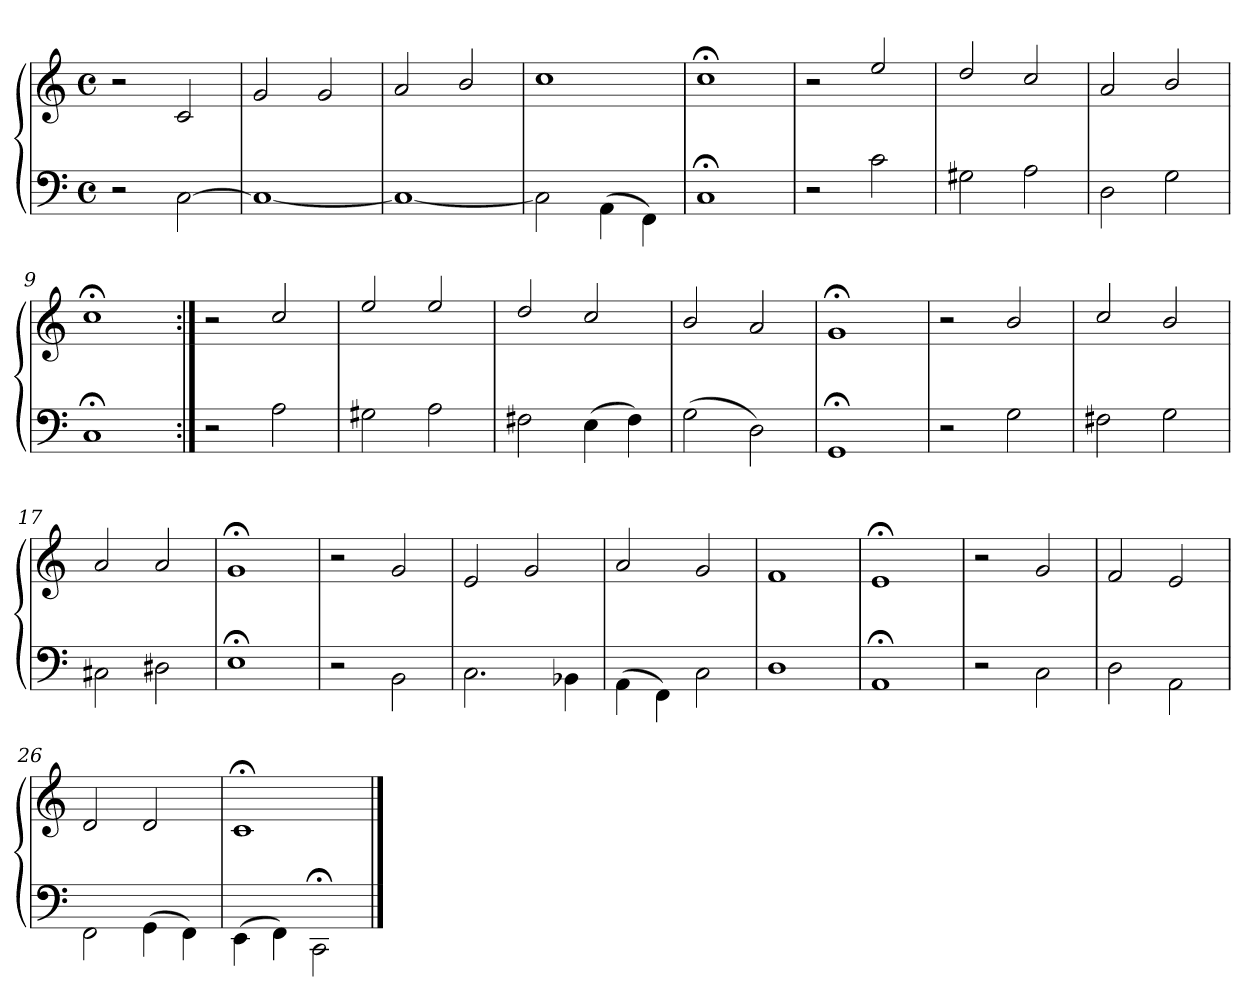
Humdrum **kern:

**kern	**kern
*part1	*part1
*staff2	*staff1
*clefF4	*clefG2
*M4/4	*M4/4
*met(c)	*met(c)
=1	=1
2r	2r
[2C\	2c/
=2	=2
1C/_	2g/
.	2g/
=3	=3
1C/_	2a/
.	2b/
=4	=4
2C\]	1cc/
(4AA\	.
4FF\)	.
=5	=5
1C;\	1cc;</
=6	=6
2r	2r
2c\	2ee/
=7	=7
2G#X\	2dd/
2A\	2cc/
=8	=8
2D\	2a/
2G\	2b/
=9	=9
1C;\	1cc;</
!!LO:LB:g=z
=10:|!	=10:|!
2r	2r
2A\	2cc/
=11	=11
2G#X\	2ee/
2A\	2ee/
=12	=12
2F#X\	2dd/
(4E\	2cc/
4F#\)	.
=13	=13
(2G\	2b/
2D\)	2a/
=14	=14
1GG;\	1g;</
=15	=15
2r	2r
2G\	2b/
=16	=16
2F#X\	2cc/
2G\	2b/
=17	=17
2C#X\	2a/
2D#X\	2a/
=18	=18
1E;\	1g;</
!!LO:LB:g=z
=19	=19
2r	2r
2BB\	2g/
=20	=20
2.C\	2e/
.	2g/
4BB-X\	.
=21	=21
(4AA\	2a/
4FF\)	.
2C\	2g/
=22	=22
1D\	1f/
=23	=23
1AA;\	1e;</
=24	=24
2r	2r
2C\	2g/
=25	=25
2D\	2f/
2AA\	2e/
=26	=26
2FF\	2d/
(4GG\	2d/
4FF\)	.
=27	=27
(4EE\	1c;</
4FF\)	.
2CC;\	.
==	==
*-	*-
